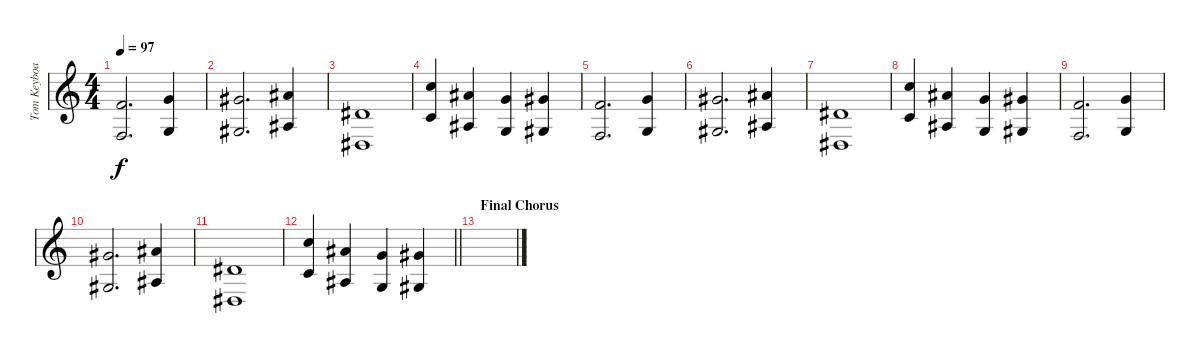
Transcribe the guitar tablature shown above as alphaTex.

\track ("Tom Keyboard" "Tom Keyboa") {instrument churchorgan}
\staff {score}
\tuning (E4 B3 G3 D3 A2 E2) {hide}
\ts (4 4)
\tempo 97
\clef g2
\ks c
(1.1 3.4).2{d dy f volume 16} (3.1 0.3).4 |
(4.1 1.3).2{d} (6.1 3.3).4 |
(4.2 1.4).1 |
(8.1 5.3).4 (6.1 3.3).4 (3.1 0.3).4 (4.1 1.3).4 |
(1.1 3.4).2{d volume 16} (3.1 0.3).4 |
(4.1 1.3).2{d} (6.1 3.3).4 |
(4.2 1.4).1 |
(8.1 5.3).4 (6.1 3.3).4 (3.1 0.3).4 (4.1 1.3).4 |
(1.1 3.4).2{d volume 16} (3.1 0.3).4 |
(4.1 1.3).2{d} (6.1 3.3).4 |
(4.2 1.4).1 |
\barLineRight lightlight
(8.1 5.3).4 (6.1 3.3).4 (3.1 0.3).4 (4.1 1.3).4 |
\section ("" "Final Chorus")
